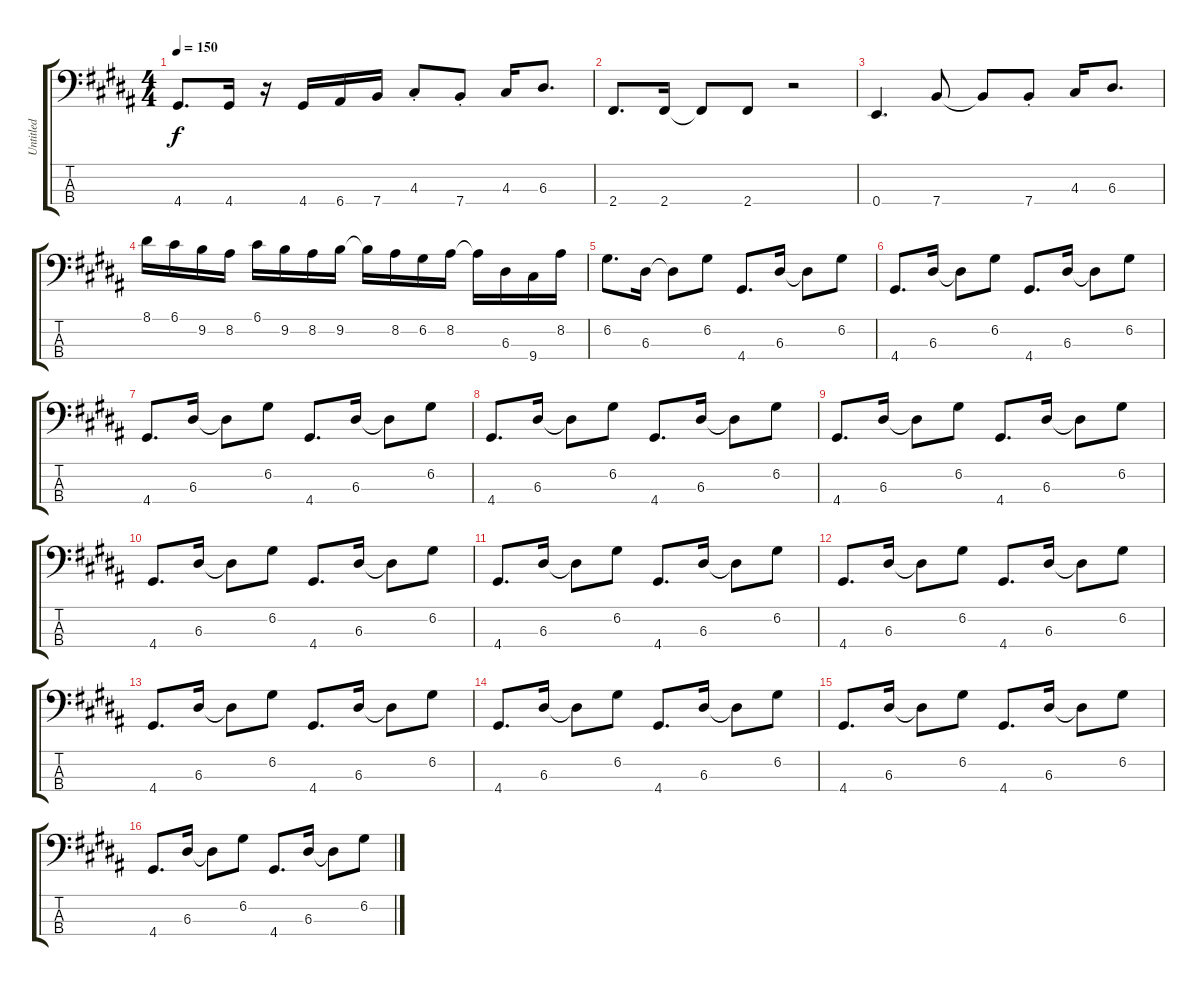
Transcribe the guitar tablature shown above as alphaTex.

\track ("Untitled" "Untitled") {instrument electricbassfinger}
\staff {score tabs}
\tuning (G2 D2 A1 E1) {hide}
\ts (4 4)
\tempo 150
\clef f4
\ks g#minor
4.4.8{d dy f} 4.4.16 r.16 4.4.16 6.4.16 7.4.16 4.3{st}.8 7.4{st}.8 4.3.16 6.3.8{d} |
\ks b
2.4.8{d} 2.4.16 2.4{t}.8 2.4.8 r.2 |
\ks g#minor
0.4.4{d} 7.4.8 7.4{t}.8 7.4{st}.8 4.3.16 6.3.8{d} |
\ks b
8.1.16 6.1.16 9.2.16 8.2.16 6.1.16 9.2.16 8.2.16 9.2.16 9.2{t}.16 8.2.16 6.2.16 8.2.16 8.2{t}.16 6.3.16 9.4.16 8.2.16 |
\ks g#minor
6.2.8{d} 6.3.16 6.3{t}.8 6.2.8 4.4.8{d} 6.3.16 6.3{t}.8 6.2.8 |
\ks b
4.4.8{d} 6.3.16 6.3{t}.8 6.2.8 4.4.8{d} 6.3.16 6.3{t}.8 6.2.8 |
\ks g#minor
4.4.8{d} 6.3.16 6.3{t}.8 6.2.8 4.4.8{d} 6.3.16 6.3{t}.8 6.2.8 |
\ks b
4.4.8{d} 6.3.16 6.3{t}.8 6.2.8 4.4.8{d} 6.3.16 6.3{t}.8 6.2.8 |
\ks g#minor
4.4.8{d} 6.3.16 6.3{t}.8 6.2.8 4.4.8{d} 6.3.16 6.3{t}.8 6.2.8 |
\ks b
4.4.8{d} 6.3.16 6.3{t}.8 6.2.8 4.4.8{d} 6.3.16 6.3{t}.8 6.2.8 |
\ks g#minor
4.4.8{d} 6.3.16 6.3{t}.8 6.2.8 4.4.8{d} 6.3.16 6.3{t}.8 6.2.8 |
4.4.8{d} 6.3.16 6.3{t}.8 6.2.8 4.4.8{d} 6.3.16 6.3{t}.8 6.2.8 |
4.4.8{d} 6.3.16 6.3{t}.8 6.2.8 4.4.8{d} 6.3.16 6.3{t}.8 6.2.8 |
4.4.8{d} 6.3.16 6.3{t}.8 6.2.8 4.4.8{d} 6.3.16 6.3{t}.8 6.2.8 |
\ks b
4.4.8{d} 6.3.16 6.3{t}.8 6.2.8 4.4.8{d} 6.3.16 6.3{t}.8 6.2.8 |
\ks g#minor
4.4.8{d} 6.3.16 6.3{t}.8 6.2.8 4.4.8{d} 6.3.16 6.3{t}.8 6.2.8
